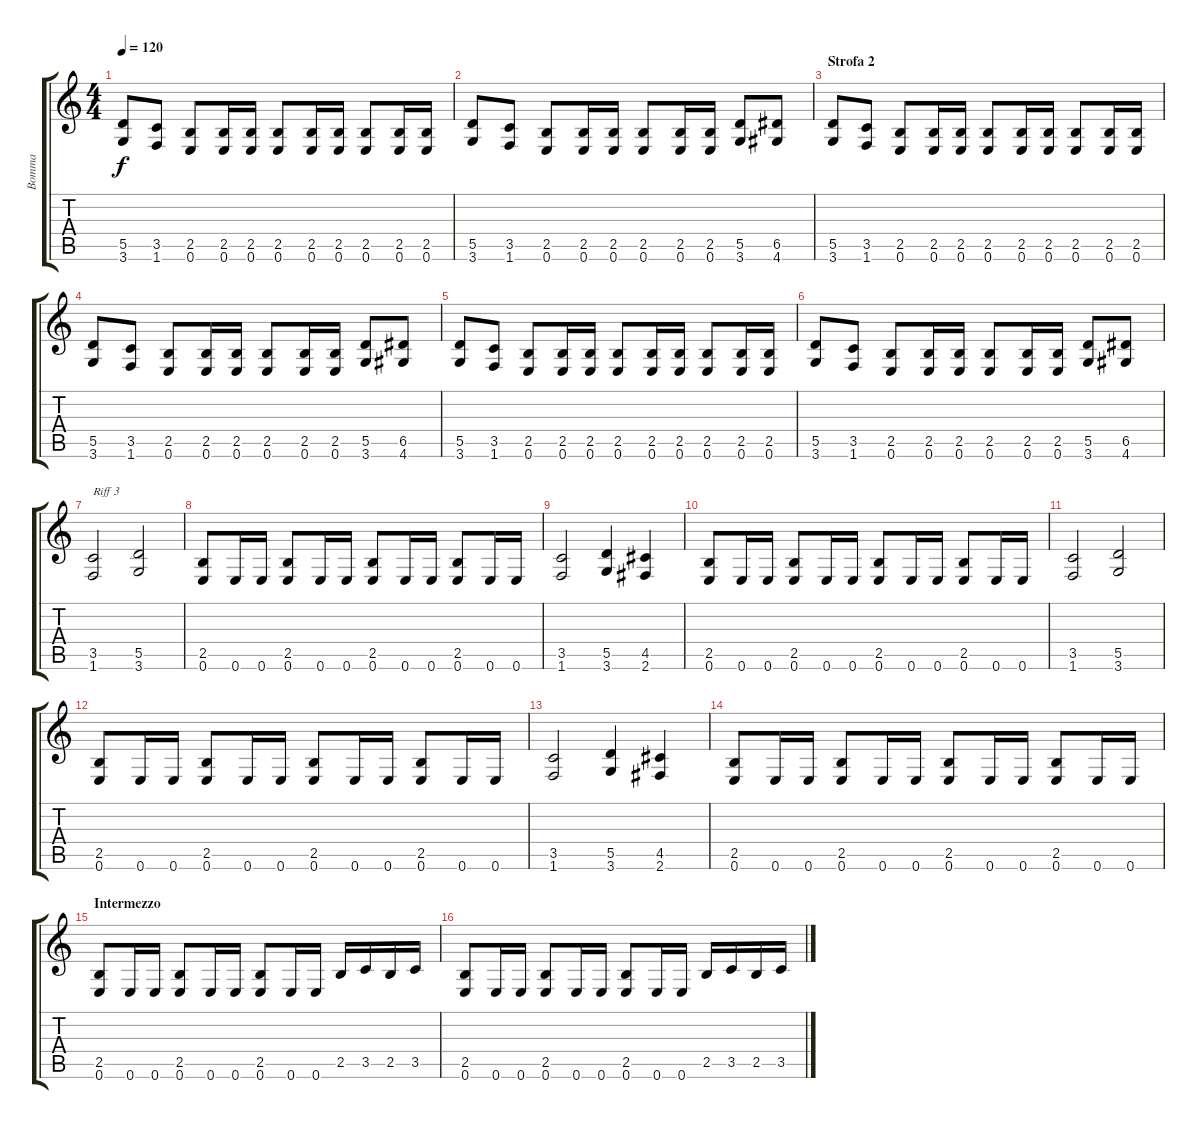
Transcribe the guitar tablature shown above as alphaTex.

\track ("Bomma" "Bomma") {instrument distortionguitar}
\staff {score tabs}
\tuning (E4 B3 G3 D3 A2 E2) {hide}
\ts (4 4)
\tempo 120
\clef g2
\ks c
(5.5 3.6).8{dy f} (3.5 1.6).8 (2.5 0.6).8 (2.5 0.6).16 (2.5 0.6).16 (2.5 0.6).8 (2.5 0.6).16 (2.5 0.6).16 (2.5 0.6).8 (2.5 0.6).16 (2.5 0.6).16 |
(5.5 3.6).8 (3.5 1.6).8 (2.5 0.6).8 (2.5 0.6).16 (2.5 0.6).16 (2.5 0.6).8 (2.5 0.6).16 (2.5 0.6).16 (5.5 3.6).8 (6.5 4.6).8 |
\section ("" "Strofa 2")
(5.5 3.6).8 (3.5 1.6).8 (2.5 0.6).8 (2.5 0.6).16 (2.5 0.6).16 (2.5 0.6).8 (2.5 0.6).16 (2.5 0.6).16 (2.5 0.6).8 (2.5 0.6).16 (2.5 0.6).16 |
(5.5 3.6).8 (3.5 1.6).8 (2.5 0.6).8 (2.5 0.6).16 (2.5 0.6).16 (2.5 0.6).8 (2.5 0.6).16 (2.5 0.6).16 (5.5 3.6).8 (6.5 4.6).8 |
(5.5 3.6).8 (3.5 1.6).8 (2.5 0.6).8 (2.5 0.6).16 (2.5 0.6).16 (2.5 0.6).8 (2.5 0.6).16 (2.5 0.6).16 (2.5 0.6).8 (2.5 0.6).16 (2.5 0.6).16 |
(5.5 3.6).8 (3.5 1.6).8 (2.5 0.6).8 (2.5 0.6).16 (2.5 0.6).16 (2.5 0.6).8 (2.5 0.6).16 (2.5 0.6).16 (5.5 3.6).8 (6.5 4.6).8 |
(3.5 1.6).2{txt "Riff 3"} (5.5 3.6).2 |
(2.5 0.6).8 0.6.16 0.6.16 (2.5 0.6).8 0.6.16 0.6.16 (2.5 0.6).8 0.6.16 0.6.16 (2.5 0.6).8 0.6.16 0.6.16 |
(3.5 1.6).2 (5.5 3.6).4 (4.5 2.6).4 |
(2.5 0.6).8 0.6.16 0.6.16 (2.5 0.6).8 0.6.16 0.6.16 (2.5 0.6).8 0.6.16 0.6.16 (2.5 0.6).8 0.6.16 0.6.16 |
(3.5 1.6).2 (5.5 3.6).2 |
(2.5 0.6).8 0.6.16 0.6.16 (2.5 0.6).8 0.6.16 0.6.16 (2.5 0.6).8 0.6.16 0.6.16 (2.5 0.6).8 0.6.16 0.6.16 |
(3.5 1.6).2 (5.5 3.6).4 (4.5 2.6).4 |
(2.5 0.6).8 0.6.16 0.6.16 (2.5 0.6).8 0.6.16 0.6.16 (2.5 0.6).8 0.6.16 0.6.16 (2.5 0.6).8 0.6.16 0.6.16 |
\section ("" "Intermezzo")
(2.5 0.6).8 0.6.16 0.6.16 (2.5 0.6).8 0.6.16 0.6.16 (2.5 0.6).8 0.6.16 0.6.16 2.5.16 3.5.16 2.5.16 3.5.16 |
(2.5 0.6).8 0.6.16 0.6.16 (2.5 0.6).8 0.6.16 0.6.16 (2.5 0.6).8 0.6.16 0.6.16 2.5.16 3.5.16 2.5.16 3.5.16
